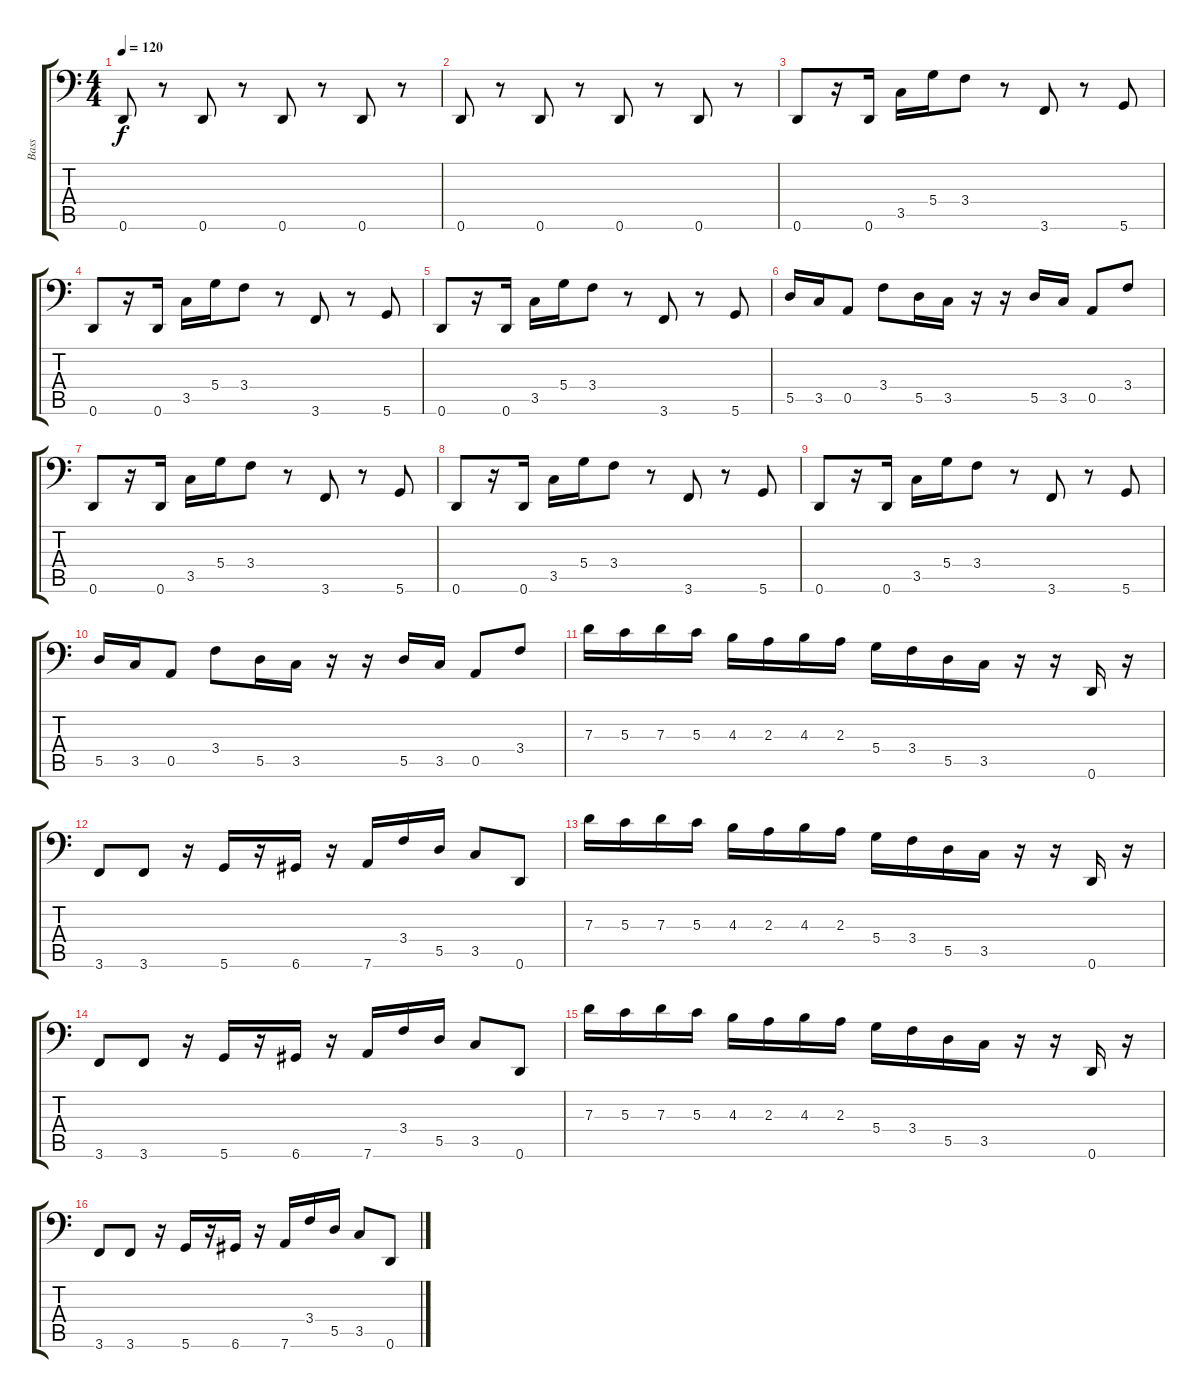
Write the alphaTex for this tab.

\track ("Bass" "Bass") {instrument electricbassfinger}
\staff {score tabs}
\tuning (E3 B2 G2 D2 A1 D1) {hide}
\ts (4 4)
\tempo 120
\clef f4
\ks c
0.6.8{dy f instrument slapbass1} r.8 0.6.8 r.8 0.6.8 r.8 0.6.8 r.8 |
0.6.8{instrument slapbass1} r.8 0.6.8 r.8 0.6.8 r.8 0.6.8 r.8 |
0.6.8{instrument slapbass1} r.16 0.6.16 3.5.16 5.4.16 3.4.8 r.8 3.6.8 r.8 5.6.8 |
0.6.8{instrument slapbass1} r.16 0.6.16 3.5.16 5.4.16 3.4.8 r.8 3.6.8 r.8 5.6.8 |
0.6.8{instrument slapbass1} r.16 0.6.16 3.5.16 5.4.16 3.4.8 r.8 3.6.8 r.8 5.6.8 |
5.5.16{instrument slapbass1} 3.5.16 0.5.8 3.4.8 5.5.16 3.5.16 r.16 r.16 5.5.16 3.5.16 0.5.8 3.4.8 |
0.6.8{instrument slapbass1} r.16 0.6.16 3.5.16 5.4.16 3.4.8 r.8 3.6.8 r.8 5.6.8 |
0.6.8{instrument slapbass1} r.16 0.6.16 3.5.16 5.4.16 3.4.8 r.8 3.6.8 r.8 5.6.8 |
0.6.8{instrument slapbass1} r.16 0.6.16 3.5.16 5.4.16 3.4.8 r.8 3.6.8 r.8 5.6.8 |
5.5.16{instrument slapbass1} 3.5.16 0.5.8 3.4.8 5.5.16 3.5.16 r.16 r.16 5.5.16 3.5.16 0.5.8 3.4.8 |
7.3.16 5.3.16 7.3.16 5.3.16 4.3.16 2.3.16 4.3.16 2.3.16 5.4.16 3.4.16 5.5.16 3.5.16 r.16 r.16 0.6.16 r.16 |
3.6.8 3.6.8 r.16 5.6.16 r.16 6.6.16 r.16 7.6.16 3.4.16 5.5.16 3.5.8 0.6.8 |
7.3.16 5.3.16 7.3.16 5.3.16 4.3.16 2.3.16 4.3.16 2.3.16 5.4.16 3.4.16 5.5.16 3.5.16 r.16 r.16 0.6.16 r.16 |
3.6.8 3.6.8 r.16 5.6.16 r.16 6.6.16 r.16 7.6.16 3.4.16 5.5.16 3.5.8 0.6.8 |
7.3.16 5.3.16 7.3.16 5.3.16 4.3.16 2.3.16 4.3.16 2.3.16 5.4.16 3.4.16 5.5.16 3.5.16 r.16 r.16 0.6.16 r.16 |
3.6.8 3.6.8 r.16 5.6.16 r.16 6.6.16 r.16 7.6.16 3.4.16 5.5.16 3.5.8 0.6.8
